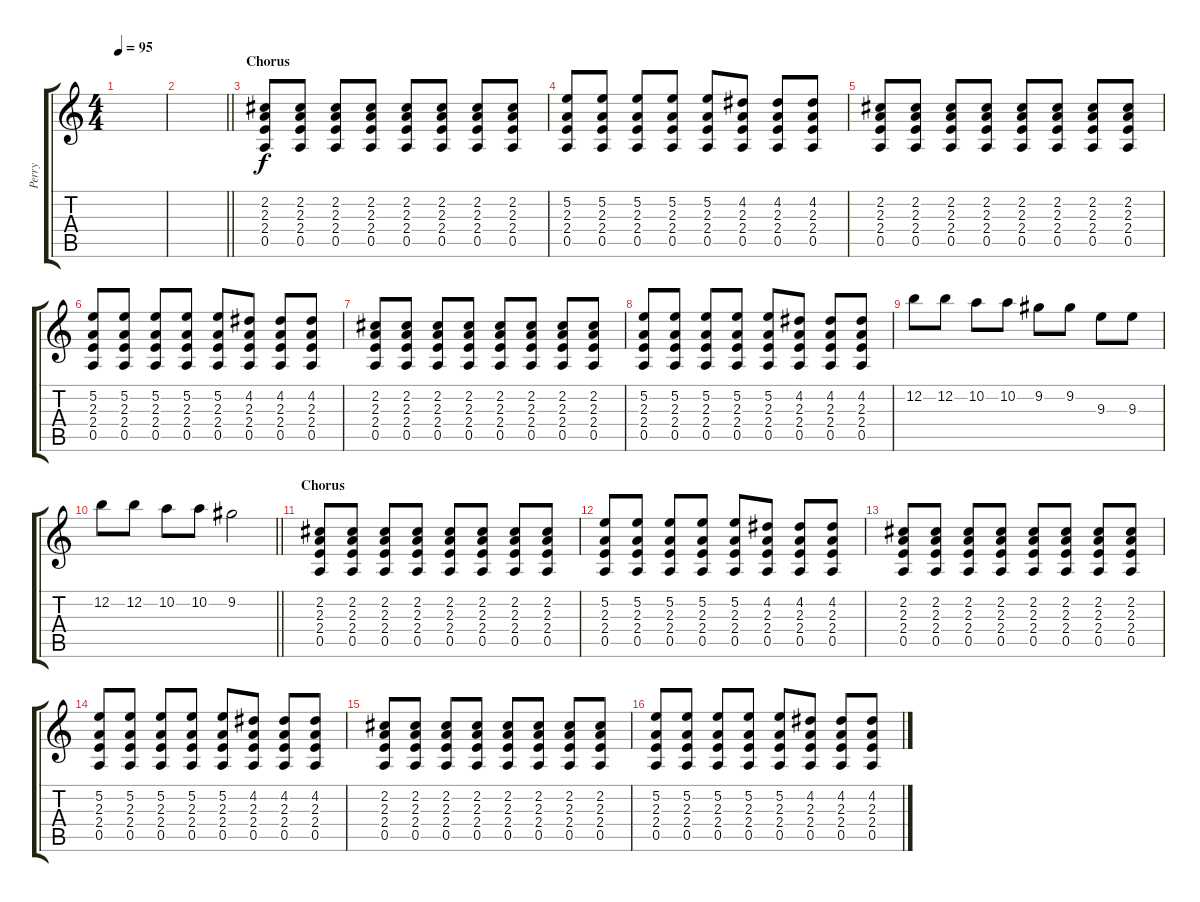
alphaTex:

\track ("Perry" "Perry") {instrument overdrivenguitar}
\staff {score tabs}
\tuning (E4 B3 G3 D3 A2 E2) {hide}
\ts (4 4)
\tempo 95
\clef g2
\ks c
|
\barLineRight lightlight
|
\section ("" "Chorus")
(2.2 2.3 2.4 0.5).8 (2.2 2.3 2.4 0.5).8 (2.2 2.3 2.4 0.5).8 (2.2 2.3 2.4 0.5).8 (2.2 2.3 2.4 0.5).8 (2.2 2.3 2.4 0.5).8 (2.2 2.3 2.4 0.5).8 (2.2 2.3 2.4 0.5).8 |
(5.2 2.3 2.4 0.5).8 (5.2 2.3 2.4 0.5).8 (5.2 2.3 2.4 0.5).8 (5.2 2.3 2.4 0.5).8 (5.2 2.3 2.4 0.5).8 (4.2 2.3 2.4 0.5).8 (4.2 2.3 2.4 0.5).8 (4.2 2.3 2.4 0.5).8 |
(2.2 2.3 2.4 0.5).8 (2.2 2.3 2.4 0.5).8 (2.2 2.3 2.4 0.5).8 (2.2 2.3 2.4 0.5).8 (2.2 2.3 2.4 0.5).8 (2.2 2.3 2.4 0.5).8 (2.2 2.3 2.4 0.5).8 (2.2 2.3 2.4 0.5).8 |
(5.2 2.3 2.4 0.5).8 (5.2 2.3 2.4 0.5).8 (5.2 2.3 2.4 0.5).8 (5.2 2.3 2.4 0.5).8 (5.2 2.3 2.4 0.5).8 (4.2 2.3 2.4 0.5).8 (4.2 2.3 2.4 0.5).8 (4.2 2.3 2.4 0.5).8 |
(2.2 2.3 2.4 0.5).8 (2.2 2.3 2.4 0.5).8 (2.2 2.3 2.4 0.5).8 (2.2 2.3 2.4 0.5).8 (2.2 2.3 2.4 0.5).8 (2.2 2.3 2.4 0.5).8 (2.2 2.3 2.4 0.5).8 (2.2 2.3 2.4 0.5).8 |
(5.2 2.3 2.4 0.5).8 (5.2 2.3 2.4 0.5).8 (5.2 2.3 2.4 0.5).8 (5.2 2.3 2.4 0.5).8 (5.2 2.3 2.4 0.5).8 (4.2 2.3 2.4 0.5).8 (4.2 2.3 2.4 0.5).8 (4.2 2.3 2.4 0.5).8 |
12.2.8 12.2.8 10.2.8 10.2.8 9.2.8 9.2.8 9.3.8 9.3.8 |
\barLineRight lightlight
12.2.8 12.2.8 10.2.8 10.2.8 9.2.2 |
\section ("" "Chorus")
(2.2 2.3 2.4 0.5).8 (2.2 2.3 2.4 0.5).8 (2.2 2.3 2.4 0.5).8 (2.2 2.3 2.4 0.5).8 (2.2 2.3 2.4 0.5).8 (2.2 2.3 2.4 0.5).8 (2.2 2.3 2.4 0.5).8 (2.2 2.3 2.4 0.5).8 |
(5.2 2.3 2.4 0.5).8 (5.2 2.3 2.4 0.5).8 (5.2 2.3 2.4 0.5).8 (5.2 2.3 2.4 0.5).8 (5.2 2.3 2.4 0.5).8 (4.2 2.3 2.4 0.5).8 (4.2 2.3 2.4 0.5).8 (4.2 2.3 2.4 0.5).8 |
(2.2 2.3 2.4 0.5).8 (2.2 2.3 2.4 0.5).8 (2.2 2.3 2.4 0.5).8 (2.2 2.3 2.4 0.5).8 (2.2 2.3 2.4 0.5).8 (2.2 2.3 2.4 0.5).8 (2.2 2.3 2.4 0.5).8 (2.2 2.3 2.4 0.5).8 |
(5.2 2.3 2.4 0.5).8 (5.2 2.3 2.4 0.5).8 (5.2 2.3 2.4 0.5).8 (5.2 2.3 2.4 0.5).8 (5.2 2.3 2.4 0.5).8 (4.2 2.3 2.4 0.5).8 (4.2 2.3 2.4 0.5).8 (4.2 2.3 2.4 0.5).8 |
(2.2 2.3 2.4 0.5).8 (2.2 2.3 2.4 0.5).8 (2.2 2.3 2.4 0.5).8 (2.2 2.3 2.4 0.5).8 (2.2 2.3 2.4 0.5).8 (2.2 2.3 2.4 0.5).8 (2.2 2.3 2.4 0.5).8 (2.2 2.3 2.4 0.5).8 |
(5.2 2.3 2.4 0.5).8 (5.2 2.3 2.4 0.5).8 (5.2 2.3 2.4 0.5).8 (5.2 2.3 2.4 0.5).8 (5.2 2.3 2.4 0.5).8 (4.2 2.3 2.4 0.5).8 (4.2 2.3 2.4 0.5).8 (4.2 2.3 2.4 0.5).8
